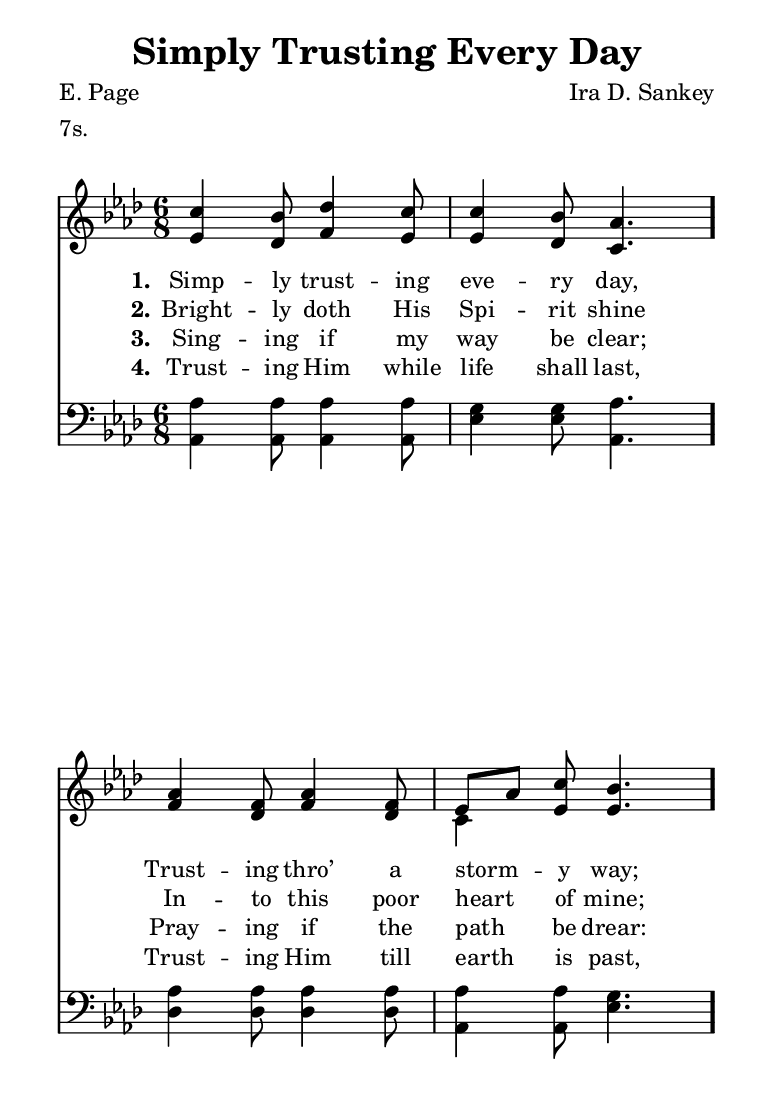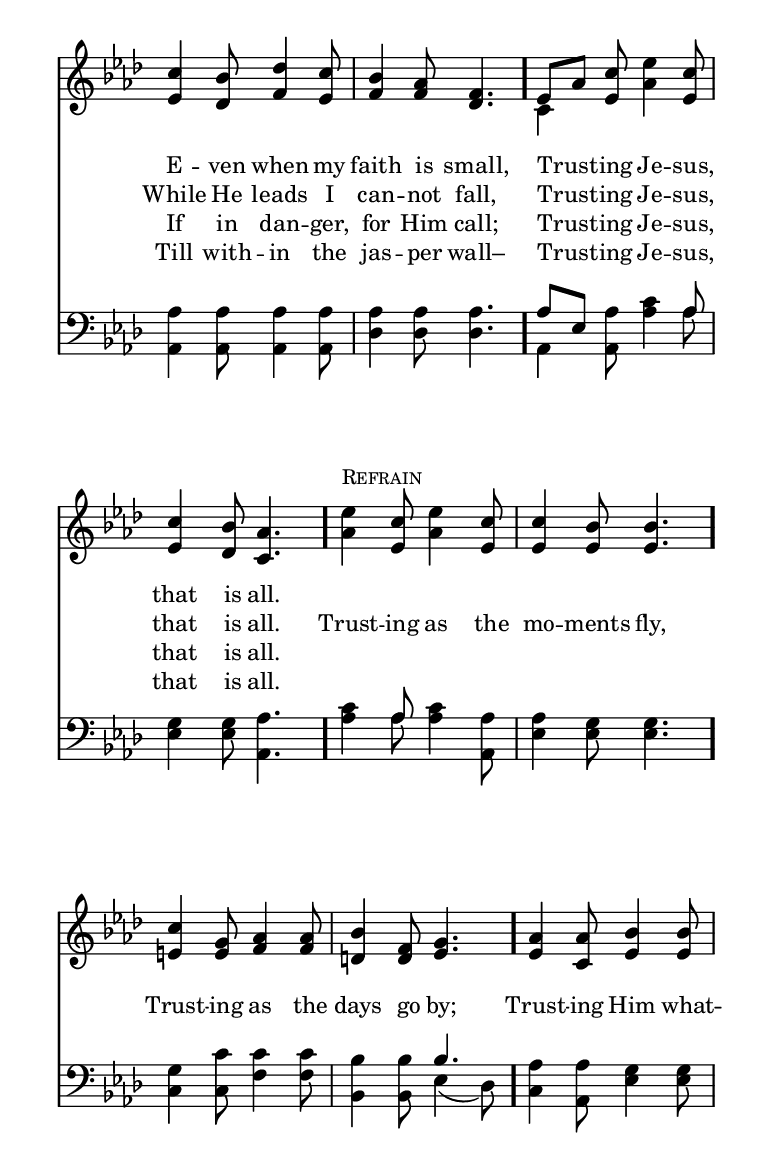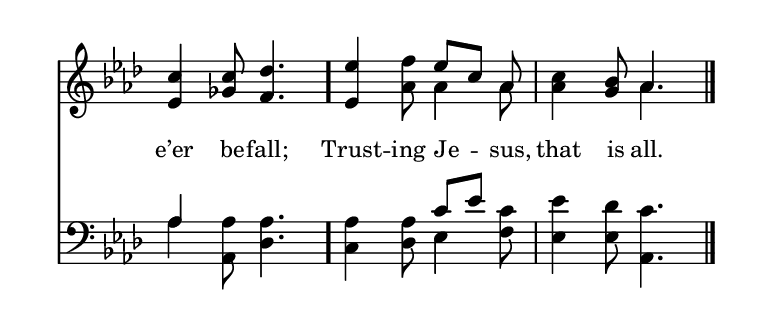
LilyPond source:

\include "common/global.ily"
\paper {
  \include "common/paper.ily"
}

\header{
  hymnnumber = "192"
  title = "Simply Trusting Every Day"
  tunename = ""
  meter = "7s."
  poet = "E. Page"
  composer = "Ira D. Sankey"
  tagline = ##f
}

global = {
  \include "common/overrides.ily"
  \override Staff.TimeSignature.style = #'numbered
  \time 6/8
  \override Score.MetronomeMark.transparent = ##t % hide all fermata changes too
  \tempo 8=130
  \key aes \major
  \autoBeamOff
}

patternA = { c4 bes8 des4 c8 | c4 bes8 aes4. }
patternB = { c4 bes8 des4 c8 | c8[ c8] bes8 aes4. }
patternC = { c8[ c8] bes8 des4 c8 | c4 bes8 aes4. }
patternD = { c4 bes8 des4 c8 | c4 bes8 aes4( c8) }
patternE = { c4 bes8 c8[ c] c8 | c4 bes8 aes4. }

notesSoprano = {
\global
\relative c'' {

  c4 bes8 des4 c8 | c4 bes8 aes4.
  \changePitch \patternB { aes f aes f | ees aes c bes }
  \changePitch \patternA { c bes des c | bes aes f }
  \changePitch \patternC { ees aes c ees c | c bes aes }

  << s^\markup { \small \caps "Refrain" }
  { \changePitch \patternA { ees' c ees c c bes bes } } >>
  \changePitch \patternA { c g aes aes | bes f g }
  \changePitch \patternA { aes aes bes bes | c c des }
  \changePitch \patternE { ees f ees c aes | c bes aes }

  \bar "|."

}
}

notesAlto = {
\global
\relative e' {

  \changePitch \patternA { ees des f ees | ees des c }
  \changePitch \patternA { f des f des | c ees ees }
  \changePitch \patternA { ees des f ees | f f des }
  \changePitch \patternA { c ees aes ees | ees des c }

  \changePitch \patternA { aes' ees aes ees | ees ees ees }
  \changePitch \patternA { e e f f | d d ees }
  \changePitch \patternA { ees c ees ees | ees ges f }
  \changePitch \patternA { ees aes aes aes | aes g aes }

}
}

notesTenor = {
\global
\relative a {

  \changePitch \patternA { aes aes aes aes | g g aes }
  \changePitch \patternA { aes aes aes aes | aes aes g }
  \changePitch \patternA { aes aes aes aes | aes aes aes }
  \changePitch \patternC { aes ees aes c aes | g g aes }

  \changePitch \patternA { c aes c aes | aes g g }
  \changePitch \patternA { g c c c | bes bes bes }
  \changePitch \patternA { aes aes g g | aes aes aes }
  \changePitch \patternE { aes aes c ees c | ees des c }

}
}

notesBass = {
\global
\relative f, {

  \changePitch \patternA { aes aes aes aes | ees' ees aes, }
  \changePitch \patternA { des des des des | aes aes ees' }
  \changePitch \patternA { aes, aes aes aes | des des des }
  \changePitch \patternA { aes aes aes' aes | ees ees aes, }

  \changePitch \patternA { aes' aes aes aes, | ees' ees ees }
  \changePitch \patternD { c c f f | bes, bes ees des }
  \changePitch \patternA { c aes ees' ees | aes aes, des }
  \changePitch \patternA { c des ees f | ees ees aes, }

}
}

Refrain = \lyricmode {

Trust -- ing as the mo -- ments fly, \bar "."
Trust -- ing as the days go by; \bar "."
Trust -- ing Him what -- e’er be -- fall; \bar "."
Trust -- ing Je -- sus, that is all. \bar "."

}

wordsA = \lyricmode {
\set stanza = "1."

Simp -- ly trust -- ing eve -- ry day, \bar "."
Trust -- ing thro’ a storm -- y way; \bar "."
E -- ven when my faith is small, \bar "."
Trust -- ing Je -- sus, that is all. \bar "."

}

wordsB = \lyricmode {
\set stanza = "2."

Bright -- ly doth His Spi -- rit shine
In -- to this poor heart of mine;
While He leads I can -- not fall,
Trust -- ing Je -- sus, that is all.

\Refrain

}

wordsC = \lyricmode {
\set stanza = "3."

Sing -- ing if my way be clear;
Pray -- ing if the path be drear:
If in dan -- ger, for Him call;
Trust -- ing Je -- sus, that is all.

}

wordsD = \lyricmode {
\set stanza = "4."

Trust -- ing Him while life shall last,
Trust -- ing Him till earth is past,
Till with -- in the jas -- per wall–
Trust -- ing Je -- sus, that is all.

}

\score {
  \context ChoirStaff <<
    \context Staff = upper <<
      \set ChoirStaff.systemStartDelimiter = #'SystemStartBar
      \set ChoirStaff.printPartCombineTexts = ##f
      \partcombine #'(2 . 9) \notesSoprano \notesAlto
      \context NullVoice = sopranos { \voiceOne << \notesSoprano >> }
      \context NullVoice = altos { \voiceTwo << \notesAlto >> }
      \context Lyrics = one   \lyricsto sopranos \wordsA
      \context Lyrics = two   \lyricsto sopranos \wordsB
      \context Lyrics = three \lyricsto sopranos \wordsC
      \context Lyrics = four  \lyricsto sopranos \wordsD
    >>
    \context Staff = men <<
      \clef bass
      \set ChoirStaff.printPartCombineTexts = ##f
      \partcombine #'(2 . 9) \notesTenor \notesBass
      \context NullVoice = tenors { \voiceOne << \notesTenor >> }
      \context NullVoice = basses { \voiceTwo << \notesBass >> }
    >>
  >>
  \layout {
    \include "common/layout.ily"
  }
  \midi{
    \include "common/midi.ily"
  }
}

\version "2.19.49"  % necessary for upgrading to future LilyPond versions.

% vi:set et ts=2 sw=2 ai nocindent syntax=lilypond:
